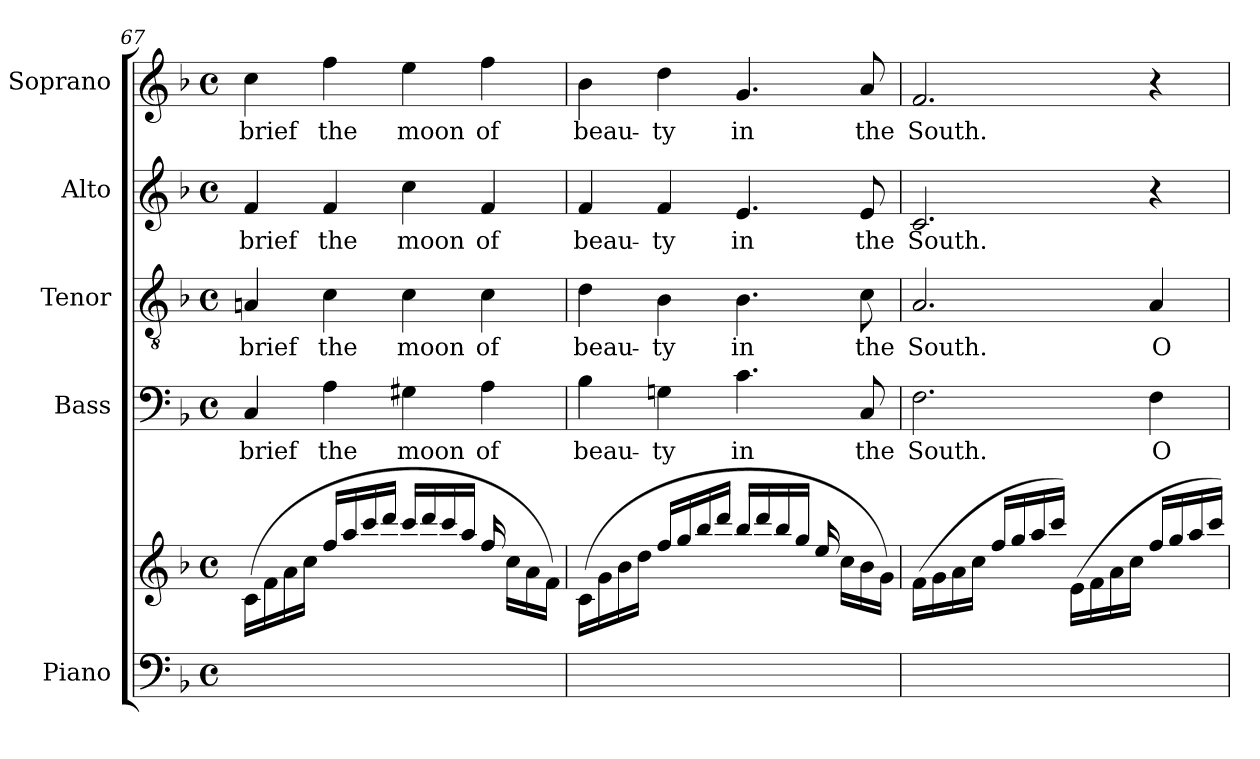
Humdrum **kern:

**kern	**kern	**kern	**text	**kern	**text	**kern	**text	**kern	**text
*part5	*part5	*part4	*part4	*part3	*part3	*part2	*part2	*part1	*part1
*staff6	*staff5	*staff4	*staff4	*staff3	*staff3	*staff2	*staff2	*staff1	*staff1
*I"Piano	*	*I"Bass	*	*I"Tenor	*	*I"Alto	*	*I"Soprano	*
*	*	*I'B	*	*I'T	*	*I'A	*	*I'S	*
*clefF4	*clefG2	*clefF4	*	*clefGv2	*	*clefG2	*	*clefG2	*
*k[b-]	*k[b-]	*k[b-]	*	*k[b-]	*	*k[b-]	*	*k[b-]	*
*F:	*F:	*F:	*	*F:	*	*F:	*	*F:	*
*M4/4	*M4/4	*M4/4	*	*M4/4	*	*M4/4	*	*M4/4	*
*met(c)	*met(c)	*met(c)	*	*met(c)	*	*met(c)	*	*met(c)	*
=67	=67	=67	=67	=67	=67	=67	=67	=67	=67
!	!	!	!LO:LY:b	!	!LO:LY:b	!	!LO:LY:b	!	!LO:LY:b
1ryy	(>16c\LL	4C	brief	4An	brief	4f	brief	4cc	brief
.	16f\	.	.	.	.	.	.	.	.
.	16a\	.	.	.	.	.	.	.	.
.	16ccJJ	.	.	.	.	.	.	.	.
!	!	!	!LO:LY:b	!	!LO:LY:b	!	!LO:LY:b	!	!LO:LY:b
.	16ff/LL	4A	the	4c	the	4f	the	4ff	the
.	16aa/	.	.	.	.	.	.	.	.
.	16ccc/	.	.	.	.	.	.	.	.
.	16ddd/JJ	.	.	.	.	.	.	.	.
!	!	!	!LO:LY:b	!	!LO:LY:b	!	!LO:LY:b	!	!LO:LY:b
.	16ccc/LL	4G#X	moon	4c	moon	4cc	moon	4ee	moon
.	16ddd/	.	.	.	.	.	.	.	.
.	16ccc/	.	.	.	.	.	.	.	.
.	16aa/JJ	.	.	.	.	.	.	.	.
!	!	!	!LO:LY:b	!	!LO:LY:b	!	!LO:LY:b	!	!LO:LY:b
.	16ff/	4A	of	4c	of	4f	of	4ff	of
.	16cc\LL	.	.	.	.	.	.	.	.
.	16a\	.	.	.	.	.	.	.	.
.	16f\JJ)	.	.	.	.	.	.	.	.
=68	=68	=68	=68	=68	=68	=68	=68	=68	=68
!	!	!	!LO:LY:b	!	!LO:LY:b	!	!LO:LY:b	!	!LO:LY:b
1ryy	(>16c\LL	4B-	beau-	4d	beau-	4f	beau-	4b-	beau-
.	16g\	.	.	.	.	.	.	.	.
.	16b-\	.	.	.	.	.	.	.	.
.	16dd\JJ	.	.	.	.	.	.	.	.
!	!	!	!LO:LY:b	!	!LO:LY:b	!	!LO:LY:b	!	!LO:LY:b
.	16ff/LL	4Gn	-ty	4B-	-ty	4f	-ty	4dd	-ty
.	16gg/	.	.	.	.	.	.	.	.
.	16bb-/	.	.	.	.	.	.	.	.
.	16ddd/JJ	.	.	.	.	.	.	.	.
!	!	!	!LO:LY:b	!	!LO:LY:b	!	!LO:LY:b	!	!LO:LY:b
.	16bb-/LL	4.c	in	4.B-	in	4.e	in	4.g	in
.	16ddd/	.	.	.	.	.	.	.	.
.	16bb-/	.	.	.	.	.	.	.	.
.	16gg/JJ	.	.	.	.	.	.	.	.
.	16ee/	.	.	.	.	.	.	.	.
.	16cc\LL	.	.	.	.	.	.	.	.
!	!	!	!LO:LY:b	!	!LO:LY:b	!	!LO:LY:b	!	!LO:LY:b
.	16b-\	8C	the	8c	the	8e	the	8a	the
.	16g\JJ)	.	.	.	.	.	.	.	.
=69	=69	=69	=69	=69	=69	=69	=69	=69	=69
!	!	!	!LO:LY:b	!	!LO:LY:b	!	!LO:LY:b	!	!LO:LY:b
1ryy	(>16f\LL	2.F	South.	2.A	South.	2.c	South.	2.f	South.
.	16g\	.	.	.	.	.	.	.	.
.	16a\	.	.	.	.	.	.	.	.
.	16cc\JJ	.	.	.	.	.	.	.	.
.	16ff/LL	.	.	.	.	.	.	.	.
.	16gg/	.	.	.	.	.	.	.	.
.	16aa/	.	.	.	.	.	.	.	.
.	16ccc/JJ)	.	.	.	.	.	.	.	.
.	(<16e\LL	.	.	.	.	.	.	.	.
.	16f\	.	.	.	.	.	.	.	.
.	16a\	.	.	.	.	.	.	.	.
.	16cc\JJ	.	.	.	.	.	.	.	.
!	!	!	!LO:LY:b	!	!LO:LY:b	!	!	!	!
.	16ff/LL	4F	O	4A	O	4r	.	4r	.
.	16gg/	.	.	.	.	.	.	.	.
.	16aa/	.	.	.	.	.	.	.	.
.	16ccc/JJ)	.	.	.	.	.	.	.	.
=	=	=	=	=	=	=	=	=	=
*-	*-	*-	*-	*-	*-	*-	*-	*-	*-
